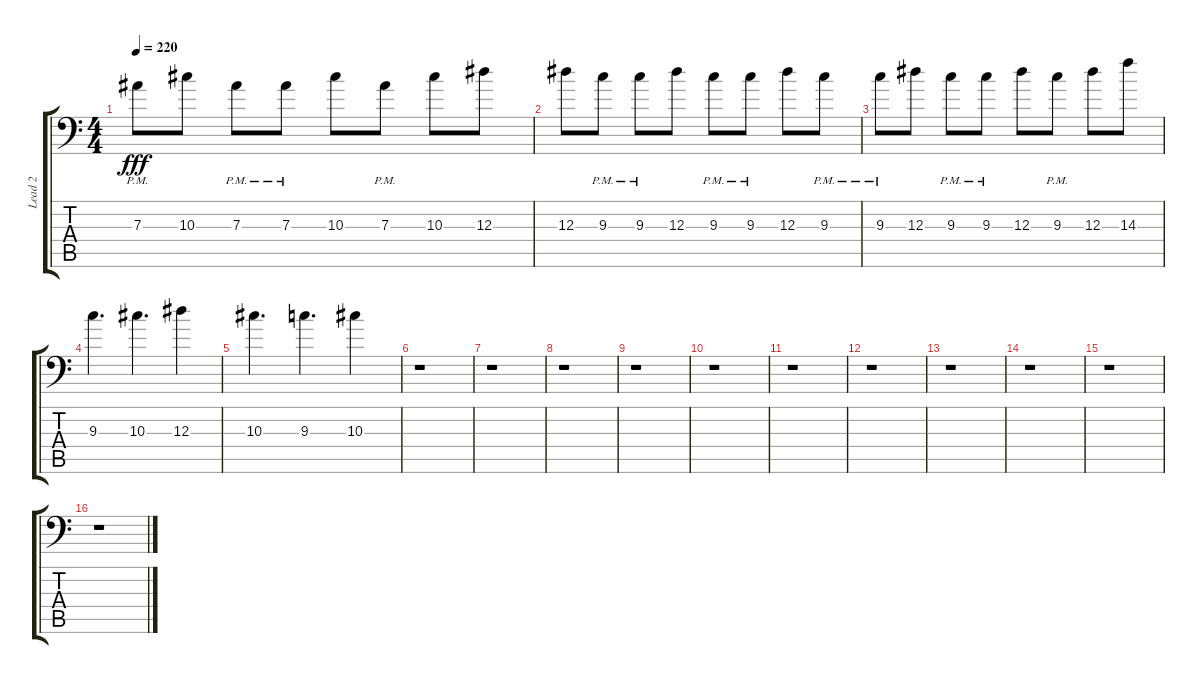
\track ("Lead 2" "Lead 2") {instrument distortionguitar}
\staff {score tabs}
\tuning (C4 G3 Eb3 Bb2 F2 Bb1) {hide}
\ts (4 4)
\tempo 220
\clef f4
\ks c
7.3{pm}.8{dy fff} 10.3.8 7.3{pm}.8 7.3{pm}.8 10.3.8 7.3{pm}.8 10.3.8 12.3.8 |
12.3.8 9.3{pm}.8 9.3{pm}.8 12.3.8 9.3{pm}.8 9.3{pm}.8 12.3.8 9.3{pm}.8 |
9.3{pm}.8 12.3.8 9.3{pm}.8 9.3{pm}.8 12.3.8 9.3{pm}.8 12.3.8 14.3.8 |
9.3.4{d} 10.3.4{d} 12.3.4 |
10.3.4{d} 9.3.4{d} 10.3.4 |
r.1 |
r.1 |
r.1 |
r.1 |
r.1 |
r.1 |
r.1 |
r.1 |
r.1 |
r.1 |
r.1
